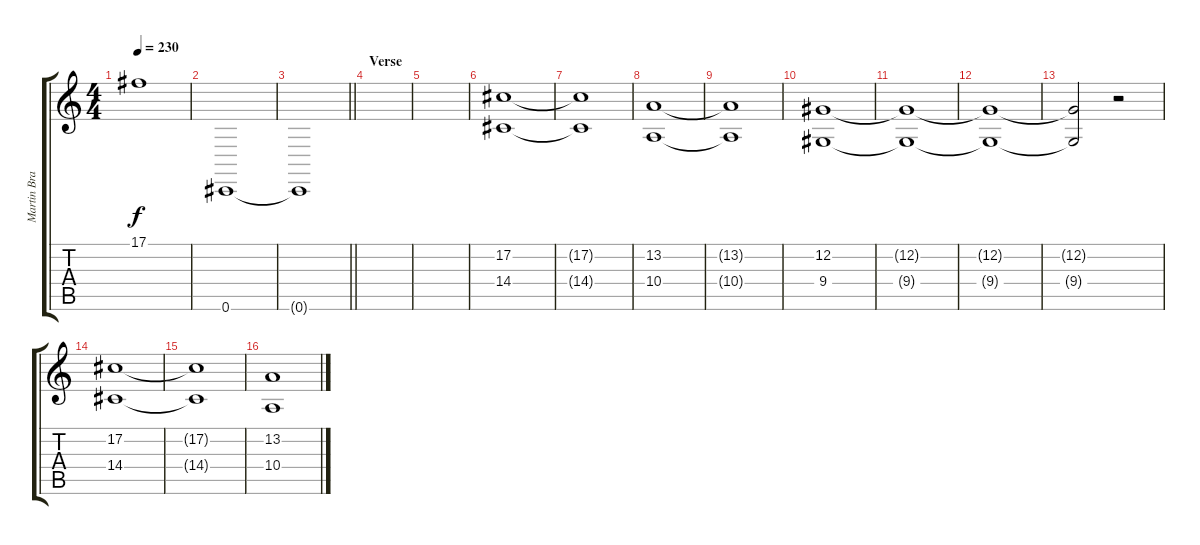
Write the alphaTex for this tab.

\track ("Martin Brandström" "Martin Bra") {instrument synthstrings2}
\staff {score tabs}
\tuning (Db4 Ab3 E3 B2 Gb2 Db2) {hide}
\ts (4 4)
\tempo 230
\clef g2
\ks c
17.1{t}.1{dy f} |
0.6.1 |
\barLineRight lightlight
0.6{t}.1 |
\section ("" "Verse")
|
|
(17.2 14.4).1 |
(17.2{t} 14.4{t}).1 |
(13.2 10.4).1 |
(13.2{t} 10.4{t}).1 |
(12.2 9.4).1 |
(12.2{t} 9.4{t}).1 |
(12.2{t} 9.4{t}).1 |
(12.2{t} 9.4{t}).2 r.2 |
(17.2 14.4).1 |
(17.2{t} 14.4{t}).1 |
(13.2 10.4).1
